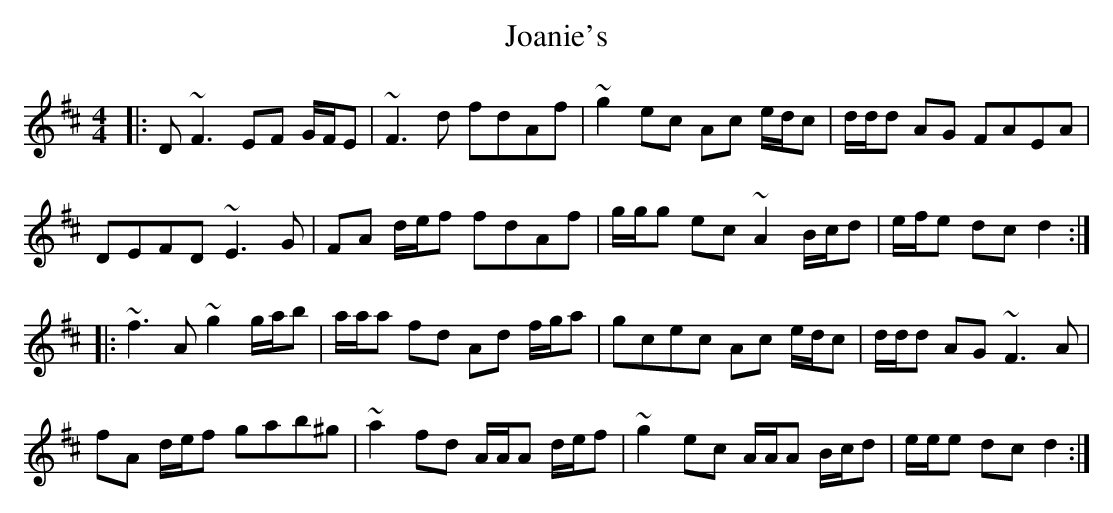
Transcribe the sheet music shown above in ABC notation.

X:1
T: Joanie's
M: 4/4
L: 1/8
K: Dmaj
|:D ~F3 EF G/F/E|~F3 d fdAf|~g2 ec Ac e/d/c|d/d/d AG FAEA|
DEFD ~E3 G|FA d/e/f fdAf|g/g/g ec ~A2 B/c/d|e/f/e dc d2:|
|:~f3 A ~g2 g/a/b|a/a/a fd Ad f/g/a|gcec Ac e/d/c|d/d/d AG ~F3 A|
fA d/e/f gab^g|~a2 fd A/A/A d/e/f|~g2 ec A/A/A B/c/d|e/e/e dc d2:|
